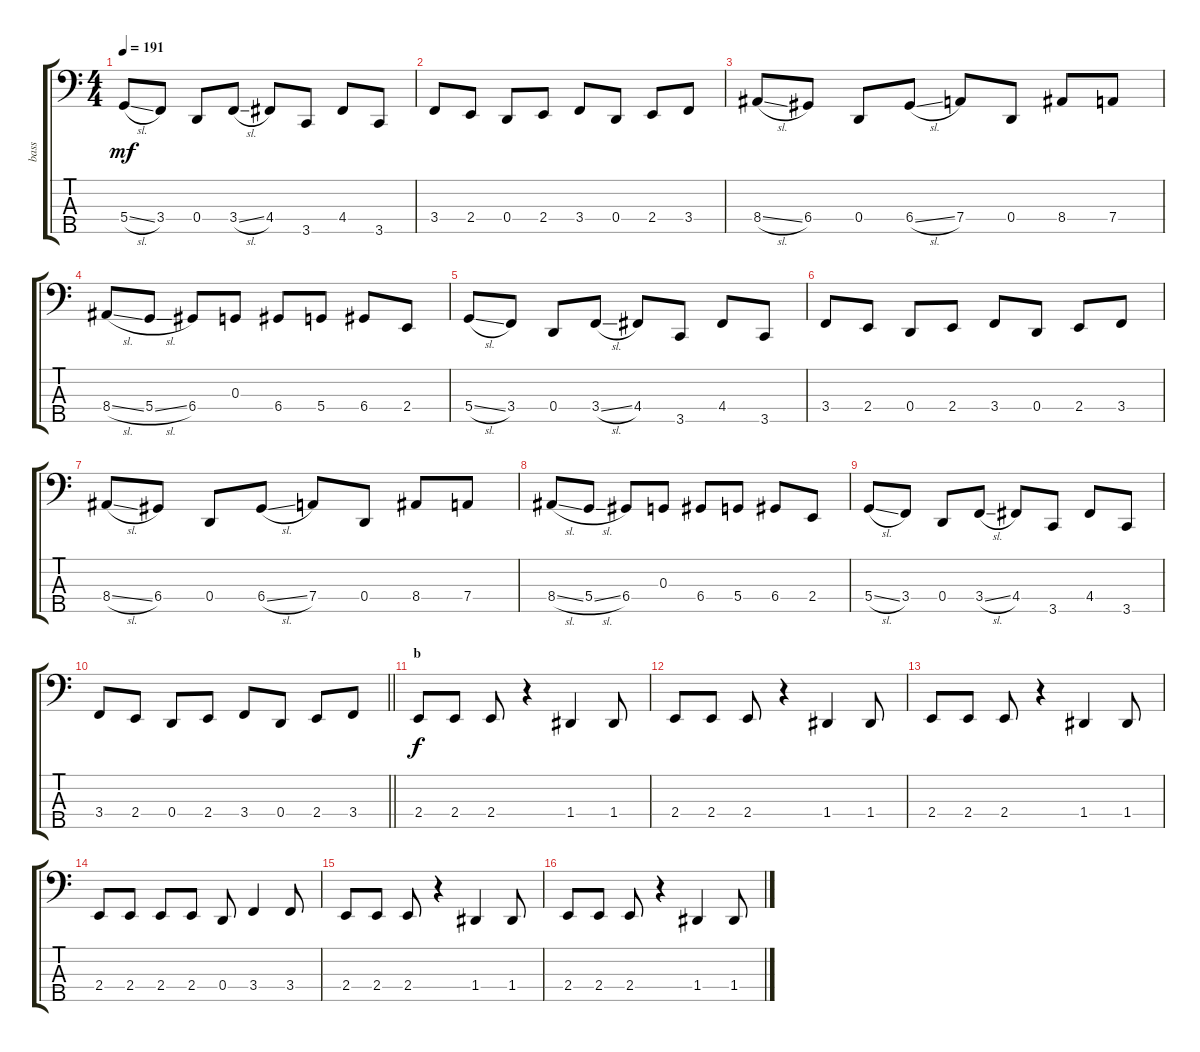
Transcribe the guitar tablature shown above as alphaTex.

\track ("bass" "bass") {instrument electricbassfinger}
\staff {score tabs}
\tuning (F2 C2 G1 D1 A0) {hide}
\ts (4 4)
\tempo 191
\clef f4
\ks c
5.4{sl}.8{dy mf} 3.4.8 0.4.8 3.4{sl}.8 4.4.8 3.5.8 4.4.8 3.5.8 |
3.4.8 2.4.8 0.4.8 2.4.8 3.4.8 0.4.8 2.4.8 3.4.8 |
8.4{sl}.8 6.4.8 0.4.8 6.4{sl}.8 7.4.8 0.4.8 8.4.8 7.4.8 |
8.4{sl}.8 5.4{sl}.8 6.4.8 0.3.8 6.4.8 5.4.8 6.4.8 2.4.8 |
5.4{sl}.8 3.4.8 0.4.8 3.4{sl}.8 4.4.8 3.5.8 4.4.8 3.5.8 |
3.4.8 2.4.8 0.4.8 2.4.8 3.4.8 0.4.8 2.4.8 3.4.8 |
8.4{sl}.8 6.4.8 0.4.8 6.4{sl}.8 7.4.8 0.4.8 8.4.8 7.4.8 |
8.4{sl}.8 5.4{sl}.8 6.4.8 0.3.8 6.4.8 5.4.8 6.4.8 2.4.8 |
5.4{sl}.8 3.4.8 0.4.8 3.4{sl}.8 4.4.8 3.5.8 4.4.8 3.5.8 |
\barLineRight lightlight
3.4.8 2.4.8 0.4.8 2.4.8 3.4.8 0.4.8 2.4.8 3.4.8 |
\section ("" "b")
2.4.8{dy f} 2.4.8 2.4.8 r.4 1.4.4 1.4.8 |
2.4.8 2.4.8 2.4.8 r.4 1.4.4 1.4.8 |
2.4.8 2.4.8 2.4.8 r.4 1.4.4 1.4.8 |
2.4.8 2.4.8 2.4.8 2.4.8 0.4.8 3.4.4 3.4.8 |
2.4.8 2.4.8 2.4.8 r.4 1.4.4 1.4.8 |
2.4.8 2.4.8 2.4.8 r.4 1.4.4 1.4.8
